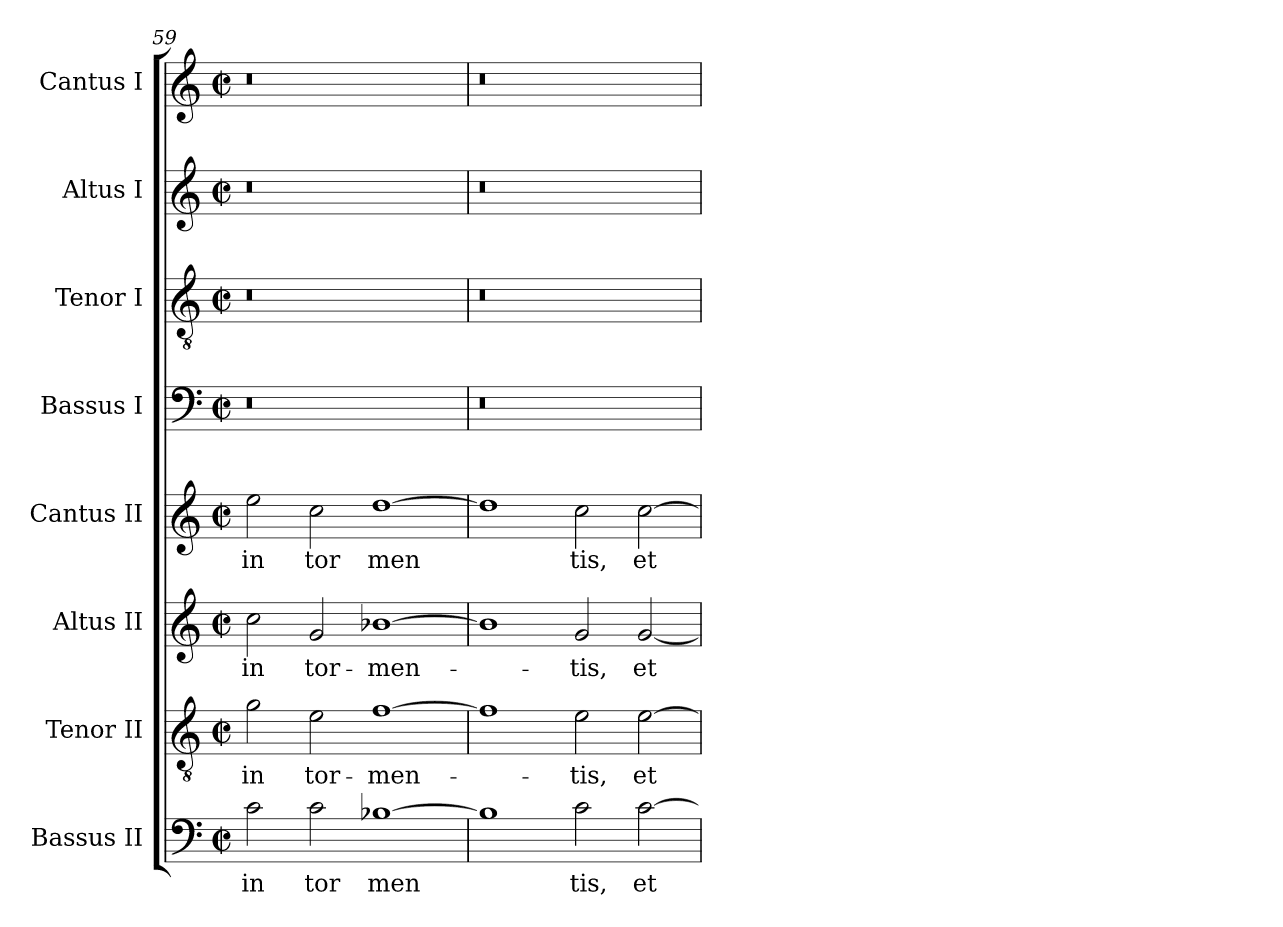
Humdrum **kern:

**kern	**text	**kern	**text	**kern	**text	**kern	**text	**kern	**kern	**kern	**kern
*part8	*part8	*part7	*part7	*part6	*part6	*part5	*part5	*part4	*part3	*part2	*part1
*staff8	*staff8	*staff7	*staff7	*staff6	*staff6	*staff5	*staff5	*staff4	*staff3	*staff2	*staff1
*I"Bassus II	*	*I"Tenor II	*	*I"Altus II	*	*I"Cantus II	*	*I"Bassus I	*I"Tenor I	*I"Altus I	*I"Cantus I
*clefF4	*	*clefGv2	*	*clefG2	*	*clefG2	*	*clefF4	*clefGv2	*clefG2	*clefG2
*k[]	*	*	*	*	*	*	*	*	*	*	*
*C:	*	*	*	*	*	*	*	*	*	*	*
*M2/2	*	*M2/2	*	*M2/2	*	*M2/2	*	*M2/2	*M2/2	*M2/2	*M2/2
*met(c|)	*	*met(c|)	*	*met(c|)	*	*met(c|)	*	*met(c|)	*met(c|)	*met(c|)	*met(c|)
=59	=59	=59	=59	=59	=59	=59	=59	=59	=59	=59	=59
!	!LO:LY:b:cj	!	!LO:LY:b:cj	!	!LO:LY:b:cj	!	!LO:LY:b:cj	!	!	!	!
2c\	in	2g\	in	2cc\	in	2ee\	in	0r	0r	0r	0r
!	!LO:LY:b:cj	!	!LO:LY:b:cj	!	!LO:LY:b:cj	!	!LO:LY:b:cj	!	!	!	!
2c\	tor	2e\	tor-	2g/	tor-	2cc\	tor	.	.	.	.
!	!LO:LY:b	!	!LO:LY:b	!	!LO:LY:b	!	!LO:LY:b	!	!	!	!
[>1B-X	men	[>1f	-men-	[>1b-X	-men-	[>1dd	men	.	.	.	.
=60	=60	=60	=60	=60	=60	=60	=60	=60	=60	=60	=60
1B-]	.	1f]	.	1b-]	.	1dd]	.	0r	0r	0r	0r
!	!LO:LY:b:cj	!	!LO:LY:b:cj	!	!LO:LY:b:cj	!	!LO:LY:b:cj	!	!	!	!
2c\	tis,	2e\	-tis,	2g/	-tis,	2cc\	tis,	.	.	.	.
!	!LO:LY:b:cj	!	!LO:LY:b:cj	!	!LO:LY:b:cj	!	!LO:LY:b:cj	!	!	!	!
[>2c\	et	[>2e\	et	[<2g/	et	[>2cc\	et	.	.	.	.
=	=	=	=	=	=	=	=	=	=	=	=
*-	*-	*-	*-	*-	*-	*-	*-	*-	*-	*-	*-
